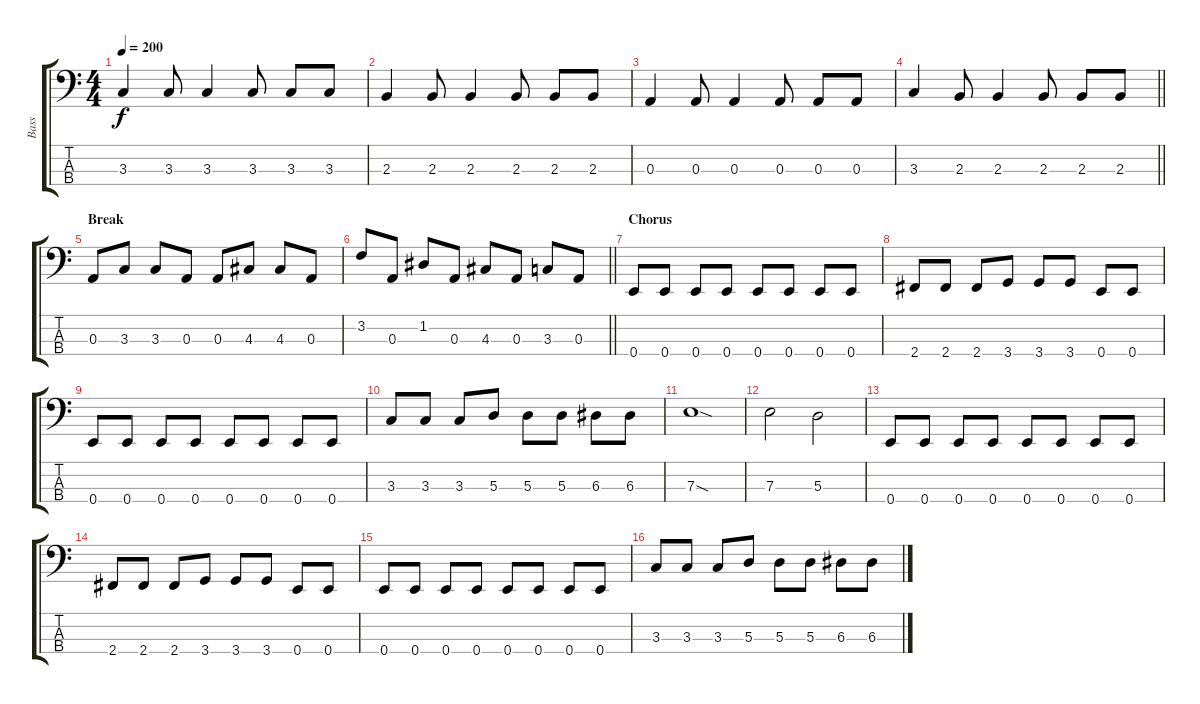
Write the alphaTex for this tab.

\track ("Bass" "Bass") {instrument electricbassfinger}
\staff {score tabs}
\tuning (G2 D2 A1 E1) {hide}
\ts (4 4)
\tempo 200
\clef f4
\ks c
3.3.4{dy f} 3.3.8 3.3.4 3.3.8 3.3.8 3.3.8 |
2.3.4 2.3.8 2.3.4 2.3.8 2.3.8 2.3.8 |
0.3.4 0.3.8 0.3.4 0.3.8 0.3.8 0.3.8 |
\barLineRight lightlight
3.3.4 2.3.8 2.3.4 2.3.8 2.3.8 2.3.8 |
\section ("" "Break")
0.3.8 3.3.8 3.3.8 0.3.8 0.3.8 4.3.8 4.3.8 0.3.8 |
\barLineRight lightlight
3.2.8 0.3.8 1.2.8 0.3.8 4.3.8 0.3.8 3.3.8 0.3.8 |
\section ("" "Chorus")
0.4.8 0.4.8 0.4.8 0.4.8 0.4.8 0.4.8 0.4.8 0.4.8 |
2.4.8 2.4.8 2.4.8 3.4.8 3.4.8 3.4.8 0.4.8 0.4.8 |
0.4.8 0.4.8 0.4.8 0.4.8 0.4.8 0.4.8 0.4.8 0.4.8 |
3.3.8 3.3.8 3.3.8 5.3.8 5.3.8 5.3.8 6.3.8 6.3.8 |
7.3{sod}.1 |
7.3.2 5.3.2 |
0.4.8 0.4.8 0.4.8 0.4.8 0.4.8 0.4.8 0.4.8 0.4.8 |
2.4.8 2.4.8 2.4.8 3.4.8 3.4.8 3.4.8 0.4.8 0.4.8 |
0.4.8 0.4.8 0.4.8 0.4.8 0.4.8 0.4.8 0.4.8 0.4.8 |
3.3.8 3.3.8 3.3.8 5.3.8 5.3.8 5.3.8 6.3.8 6.3.8
